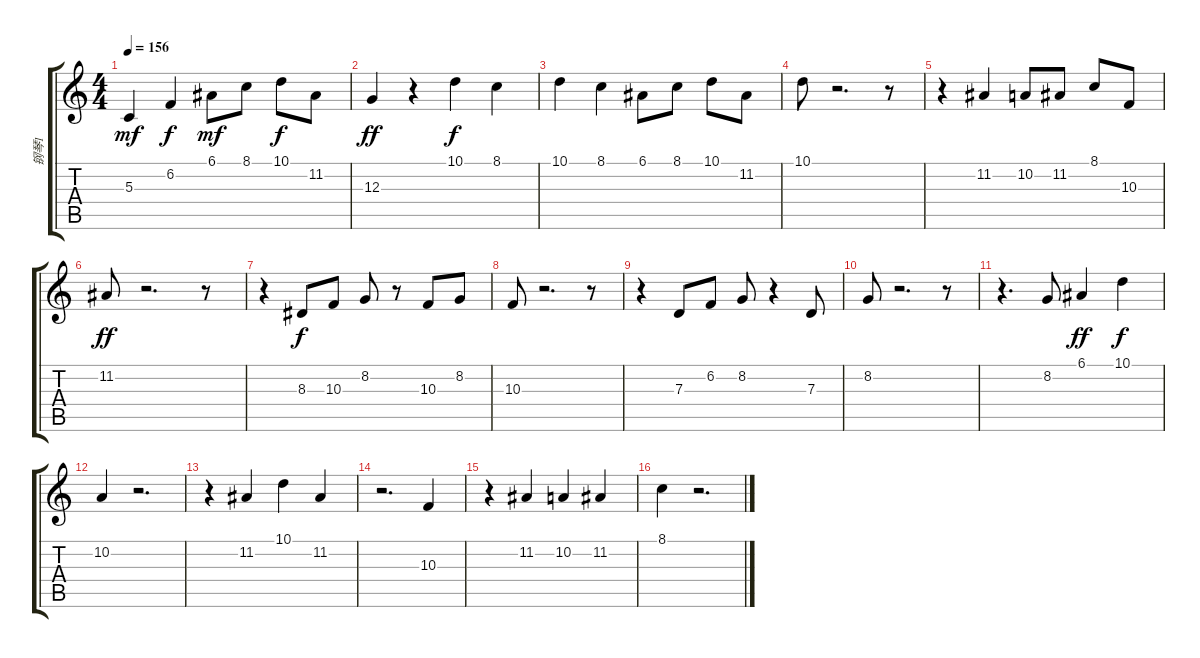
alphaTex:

\track ("钢琴1" "钢琴1") {instrument acousticgrandpiano}
\staff {score tabs}
\tuning (E4 B3 G3 D3 A2 E2) {hide}
\ts (4 4)
\tempo 156
\clef g2
\ks c
5.3.4{dy mf} 6.2.4{dy f} 6.1.8{dy mf} 8.1.8 10.1.8{dy f} 11.2.8 |
12.3.4{dy ff} r.4 10.1.4{dy f} 8.1.4 |
10.1.4 8.1.4 6.1.8 8.1.8 10.1.8 11.2.8 |
10.1.8 r.2{d} r.8 |
r.4 11.2.4 10.2.8 11.2.8 8.1.8 10.3.8 |
11.2.8{dy ff} r.2{d} r.8 |
r.4 8.3.8{dy f} 10.3.8 8.2.8 r.8 10.3.8 8.2.8 |
10.3.8 r.2{d} r.8 |
r.4 7.3.8 6.2.8 8.2.8 r.4 7.3.8 |
8.2.8 r.2{d} r.8 |
r.4{d} 8.2.8 6.1.4{dy ff} 10.1.4{dy f} |
10.2.4 r.2{d} |
r.4 11.2.4 10.1.4 11.2.4 |
r.2{d} 10.3.4 |
r.4 11.2.4 10.2.4 11.2.4 |
8.1.4 r.2{d}
